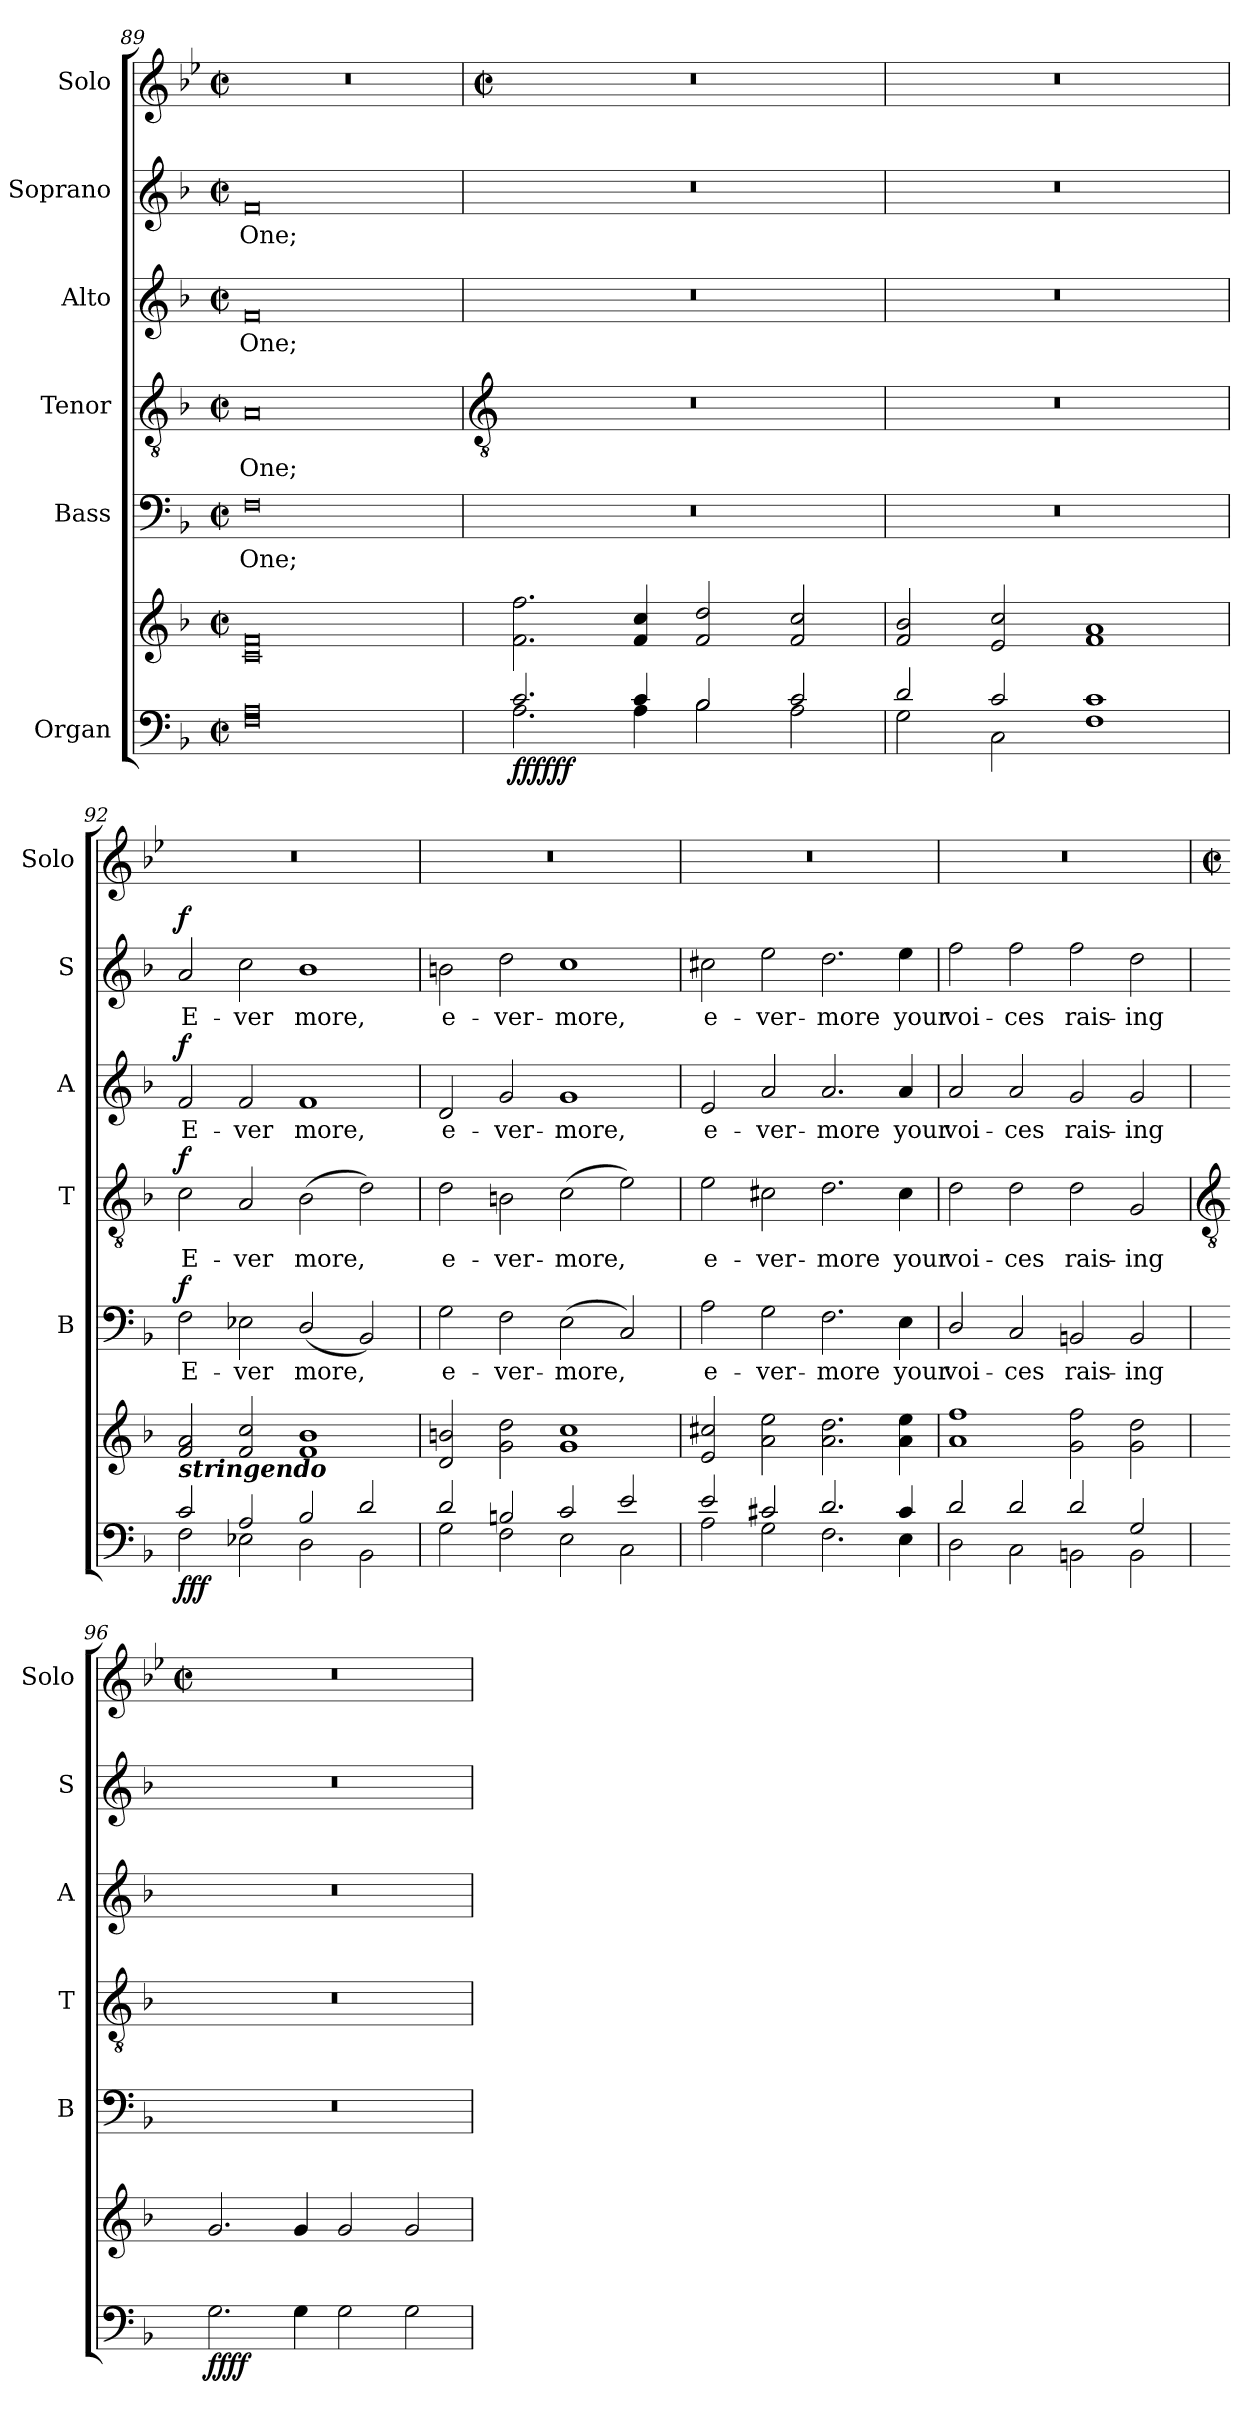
**kern	**kern	**dynam	**kern	**text	**dynam	**kern	**text	**dynam	**kern	**text	**dynam	**kern	**text	**dynam	**kern
*part6	*part6	*part6	*part5	*part5	*part5	*part4	*part4	*part4	*part3	*part3	*part3	*part2	*part2	*part2	*part1
*staff7	*staff6	*staff6/7	*staff5	*staff5	*staff5	*staff4	*staff4	*staff4	*staff3	*staff3	*staff3	*staff2	*staff2	*staff2	*staff1
*I"Organ	*	*	*I"Bass	*	*	*I"Tenor	*	*	*I"Alto	*	*	*I"Soprano	*	*	*I"Solo
*	*	*	*I'B	*	*	*I'T	*	*	*I'A	*	*	*I'S	*	*	*I'Solo
*clefF4	*clefG2	*	*clefF4	*	*	*clefGv2	*	*	*clefG2	*	*	*clefG2	*	*	*clefG2
*k[b-]	*k[b-]	*	*k[b-]	*	*	*k[b-]	*	*	*k[b-]	*	*	*k[b-]	*	*	*k[b-e-]
*F:	*F:	*	*F:	*	*	*F:	*	*	*F:	*	*	*F:	*	*	*B-:
*M4/2	*M4/2	*	*M4/2	*	*	*M4/2	*	*	*M4/2	*	*	*M4/2	*	*	*M4/2
*met(c|)	*met(c|)	*	*met(c|)	*	*	*met(c|)	*	*	*met(c|)	*	*	*met(c|)	*	*	*met(c|)
=89	=89	=89	=89	=89	=89	=89	=89	=89	=89	=89	=89	=89	=89	=89	=89
*^	*	*	*	*	*	*	*	*	*	*	*	*	*	*	*
!	!	!	!	!	!LO:LY:b	!	!	!LO:LY:b	!	!	!LO:LY:b	!	!	!LO:LY:b	!	!
0A/	0F\	0c 0f	.	0F	One;	.	0A	One;	.	0f	One;	.	0f	One;	.	0r
!!LO:LB:g=z
=90	=90	=90	=90	=90	=90	=90	=90	=90	=90	=90	=90	=90	=90	=90	=90	=90
*	*	*	*	*	*	*	*clefGv2	*	*	*	*	*	*	*	*	*
*	*	*	*	*	*	*	*	*	*	*	*	*	*	*	*	*M4/2
*	*	*	*	*	*	*	*	*	*	*	*	*	*	*	*	*met(c|)
!	!	!	!LO:DY:b=2	!	!	!	!	!	!	!	!	!	!	!	!	!
!	!	!	!LO:DY:n=1:b=2	!	!	!	!	!	!	!	!	!	!	!	!	!
!	!	!	!LO:DY:n=2:b	!	!	!	!	!	!	!	!	!	!	!	!	!
2.c/	2.A\	2.f 2.ff	ff ff ff	0r	.	.	0r	.	.	0r	.	.	0r	.	.	0r
4c/	4A\	4f 4cc	.	.	.	.	.	.	.	.	.	.	.	.	.	.
2B-/	2B-\	2f 2dd	.	.	.	.	.	.	.	.	.	.	.	.	.	.
2c/	2A\	2f 2cc	.	.	.	.	.	.	.	.	.	.	.	.	.	.
=91	=91	=91	=91	=91	=91	=91	=91	=91	=91	=91	=91	=91	=91	=91	=91	=91
2d/	2G\	2f 2b-	.	0r	.	.	0r	.	.	0r	.	.	0r	.	.	0r
2c/	2C\	2e 2cc	.	.	.	.	.	.	.	.	.	.	.	.	.	.
1c/	1F\	1f 1a	.	.	.	.	.	.	.	.	.	.	.	.	.	.
=92	=92	=92	=92	=92	=92	=92	=92	=92	=92	=92	=92	=92	=92	=92	=92	=92
!LO:TX:a:Bi:t=stringendo	!	!	!	!	!	!	!	!	!	!	!	!	!	!	!	!
!	!	!	!LO:DY:b=2	!	!LO:LY:b	!	!	!LO:LY:b	!	!	!LO:LY:b	!	!	!LO:LY:b	!	!
!	!	!	!LO:DY:n=1:b=2	!	!	!	!	!	!	!	!	!	!	!	!	!
!	!	!	!LO:DY:n=2:b	!	!	!LO:DY:b	!	!	!LO:DY:b	!	!	!LO:DY:b	!	!	!LO:DY:b	!
2c/	2F\	2f 2a	f f f	2F	E-	f	2c	E-	f	2f	E-	f	2a	E-	f	0r
!	!	!	!	!	!LO:LY:b	!	!	!LO:LY:b	!	!	!LO:LY:b	!	!	!LO:LY:b	!	!
2A/	2E-X\	2f 2cc	.	2E-X	-ver	.	2A	-ver	.	2f	-ver	.	2cc	-ver	.	.
!	!	!	!	!	!LO:LY:b	!	!	!LO:LY:b	!	!	!LO:LY:b	!	!	!LO:LY:b	!	!
2B-/	2D\	1f 1b-	.	(<2D/	more,	.	(>2B-	more,	.	1f	more,	.	1b-	more,	.	.
2d/	2BB-\	.	.	2BB-)	.	.	2d)	.	.	.	.	.	.	.	.	.
=93	=93	=93	=93	=93	=93	=93	=93	=93	=93	=93	=93	=93	=93	=93	=93	=93
!	!	!	!	!	!LO:LY:b	!	!	!LO:LY:b	!	!	!LO:LY:b	!	!	!LO:LY:b	!	!
2d/	2G\	2d 2bn	.	2G	e-	.	2d	e-	.	2d	e-	.	2bn	e-	.	0r
!	!	!	!	!	!LO:LY:b	!	!	!LO:LY:b	!	!	!LO:LY:b	!	!	!LO:LY:b	!	!
2Bn/	2F\	2g 2dd	.	2F	-ver-	.	2Bn	-ver-	.	2g	-ver-	.	2dd	-ver-	.	.
!	!	!	!	!	!LO:LY:b	!	!	!LO:LY:b	!	!	!LO:LY:b	!	!	!LO:LY:b	!	!
2c/	2E\	1g 1cc	.	(<2E	-more,	.	(>2c	-more,	.	1g	-more,	.	1cc	-more,	.	.
2e/	2C\	.	.	2C)	.	.	2e)	.	.	.	.	.	.	.	.	.
=94	=94	=94	=94	=94	=94	=94	=94	=94	=94	=94	=94	=94	=94	=94	=94	=94
!	!	!	!	!	!LO:LY:b	!	!	!LO:LY:b	!	!	!LO:LY:b	!	!	!LO:LY:b	!	!
2e/	2A\	2e 2cc#X	.	2A	e-	.	2e	e-	.	2e	e-	.	2cc#X	e-	.	0r
!	!	!	!	!	!LO:LY:b	!	!	!LO:LY:b	!	!	!LO:LY:b	!	!	!LO:LY:b	!	!
2c#X/	2G\	2a 2ee	.	2G	-ver-	.	2c#X	-ver-	.	2a	-ver-	.	2ee	-ver-	.	.
!	!	!	!	!	!LO:LY:b	!	!	!LO:LY:b	!	!	!LO:LY:b	!	!	!LO:LY:b	!	!
2.d/	2.F\	2.a 2.dd	.	2.F	-more	.	2.d	-more	.	2.a	-more	.	2.dd	-more	.	.
!	!	!	!	!	!LO:LY:b	!	!	!LO:LY:b	!	!	!LO:LY:b	!	!	!LO:LY:b	!	!
4c#/	4E\	4a 4ee	.	4E	your	.	4c#	your	.	4a	your	.	4ee	your	.	.
=95	=95	=95	=95	=95	=95	=95	=95	=95	=95	=95	=95	=95	=95	=95	=95	=95
!	!	!	!	!	!LO:LY:b	!	!	!LO:LY:b	!	!	!LO:LY:b	!	!	!LO:LY:b	!	!
2d/	2D\	1a 1ff	.	2D/	voi-	.	2d	voi-	.	2a	voi-	.	2ff	voi-	.	0r
!	!	!	!	!	!LO:LY:b	!	!	!LO:LY:b	!	!	!LO:LY:b	!	!	!LO:LY:b	!	!
2d/	2C\	.	.	2C	-ces	.	2d	-ces	.	2a	-ces	.	2ff	-ces	.	.
!	!	!	!	!	!LO:LY:b	!	!	!LO:LY:b	!	!	!LO:LY:b	!	!	!LO:LY:b	!	!
2d/	2BBn\	2g 2ff	.	2BBn	rais-	.	2d	rais-	.	2g	rais-	.	2ff	rais-	.	.
!	!	!	!	!	!LO:LY:b	!	!	!LO:LY:b	!	!	!LO:LY:b	!	!	!LO:LY:b	!	!
2G/	2BB\	2g 2dd	.	2BB	-ing	.	2G	-ing	.	2g	-ing	.	2dd	-ing	.	.
*v	*v	*	*	*	*	*	*	*	*	*	*	*	*	*	*	*
!!LO:LB:g=z
=96	=96	=96	=96	=96	=96	=96	=96	=96	=96	=96	=96	=96	=96	=96	=96
*	*	*	*	*	*	*clefGv2	*	*	*	*	*	*	*	*	*
*	*	*	*	*	*	*	*	*	*	*	*	*	*	*	*M4/2
*	*	*	*	*	*	*	*	*	*	*	*	*	*	*	*met(c|)
*^	*	*	*	*	*	*	*	*	*	*	*	*	*	*	*
!	!	!	!LO:DY:b=2	!	!	!	!	!	!	!	!	!	!	!	!	!
!	!	!	!LO:DY:n=1:b	!	!	!	!	!	!	!	!	!	!	!	!	!
*v	*v	*	*	*	*	*	*	*	*	*	*	*	*	*	*	*
2.G	2.g	ff ff	0r	.	.	0r	.	.	0r	.	.	0r	.	.	0r
4G	4g	.	.	.	.	.	.	.	.	.	.	.	.	.	.
2G	2g	.	.	.	.	.	.	.	.	.	.	.	.	.	.
2G	2g	.	.	.	.	.	.	.	.	.	.	.	.	.	.
=	=	=	=	=	=	=	=	=	=	=	=	=	=	=	=
*-	*-	*-	*-	*-	*-	*-	*-	*-	*-	*-	*-	*-	*-	*-	*-
